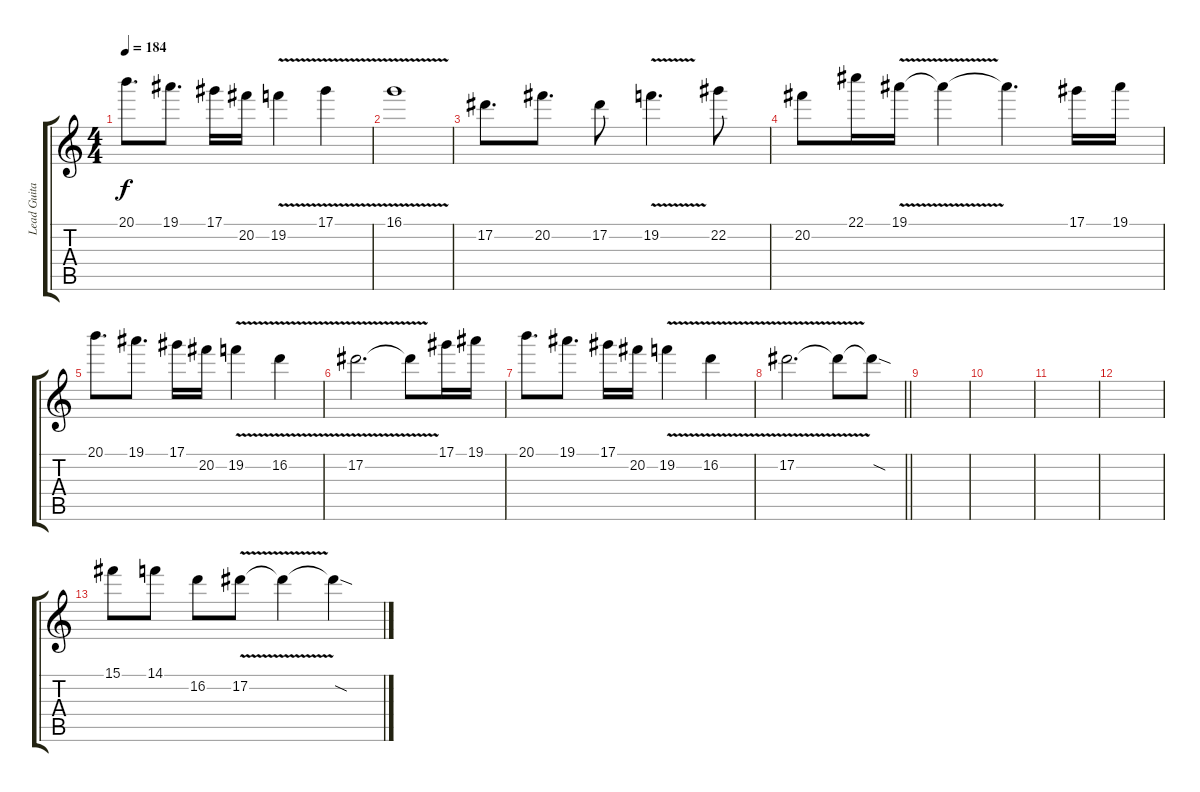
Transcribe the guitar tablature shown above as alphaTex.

\track ("Lead Guitar 1" "Lead Guita") {instrument distortionguitar}
\staff {score tabs}
\tuning (Eb4 Bb3 Gb3 Db3 Ab2 Eb2) {hide}
\ts (4 4)
\tempo 184
\clef g2
\ks c
20.1.8{d dy f} 19.1.8{d} 17.1.16 20.2.16 19.2{v}.4 17.1{v}.4 |
16.1{v}.1 |
17.2.8{d} 20.2.8{d} 17.2.8 19.2{v}.4{d} 22.2.8 |
20.2.8 22.1.16 19.1{v}.16 19.1{t}.4 19.1{t}.4{d} 17.1.16 19.1.16 |
20.1.8{d} 19.1.8{d} 17.1.16 20.2.16 19.2{v}.4 16.2{v}.4 |
17.2{v}.2{d} 17.2{t}.8 17.1.16 19.1.16 |
20.1.8{d} 19.1.8{d} 17.1.16 20.2.16 19.2{v}.4 16.2{v}.4 |
\barLineRight lightlight
17.2{v}.2{d} 17.2{t}.8 17.2{sod t}.8 |
|
|
|
|
15.1.8 14.1.8 16.2.8 17.2{v}.8 17.2{t}.4 17.2{sod t}.4
